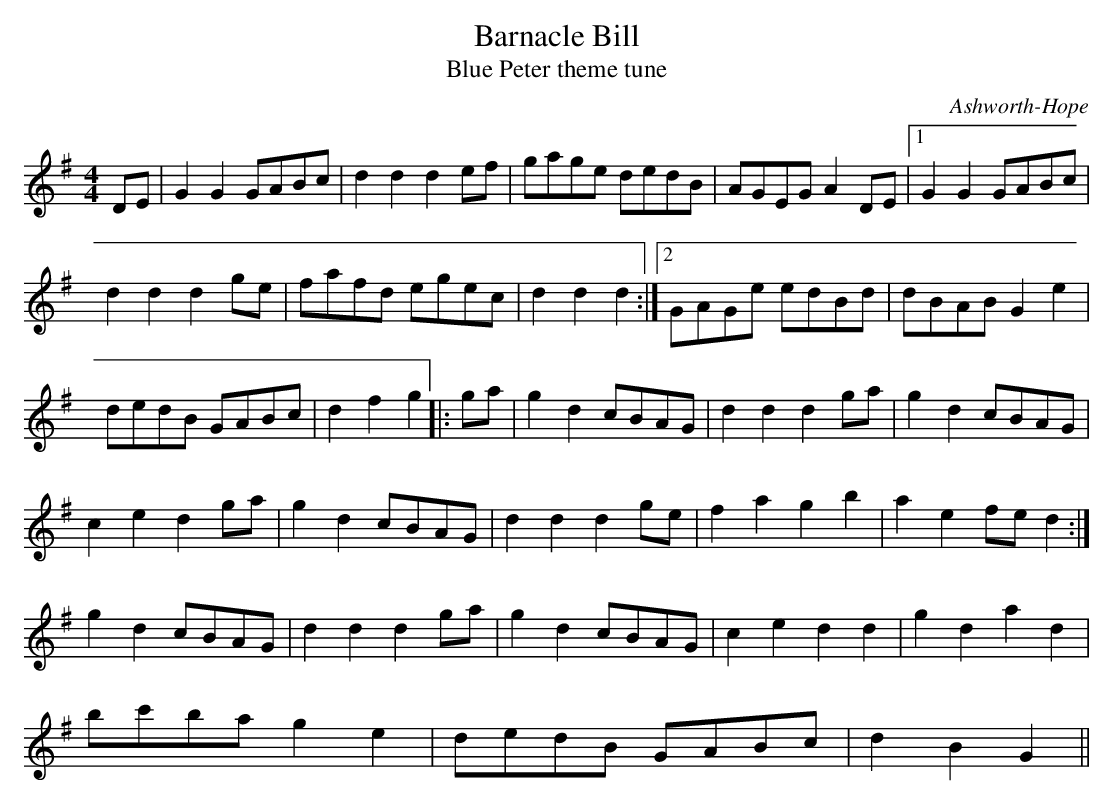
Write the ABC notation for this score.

X:1
T:Barnacle Bill
T:Blue Peter theme tune
M:4/4
L:1/8
C:Ashworth-Hope
K:G
DE | G2G2 GABc | d2d2 d2ef | gage dedB | AGEG A2DE |1 G2G2 GABc |
d2d2 d2ge | fafd egec | d2d2d2 :|2 GAGe edBd | dBAB G2e2 |
dedB GABc | d2f2 g2 |: ga | g2d2 cBAG | d2d2 d2ga | g2d2 cBAG |
c2e2 d2ga | g2d2 cBAG | d2d2 d2ge | f2a2 g2b2 | a2e2 fed2 :|
g2d2 cBAG | d2d2 d2ga | g2d2 cBAG | c2e2 d2d2 | g2d2 a2d2 |
bc'ba g2e2 | dedB GABc | d2B2 G2 ||
